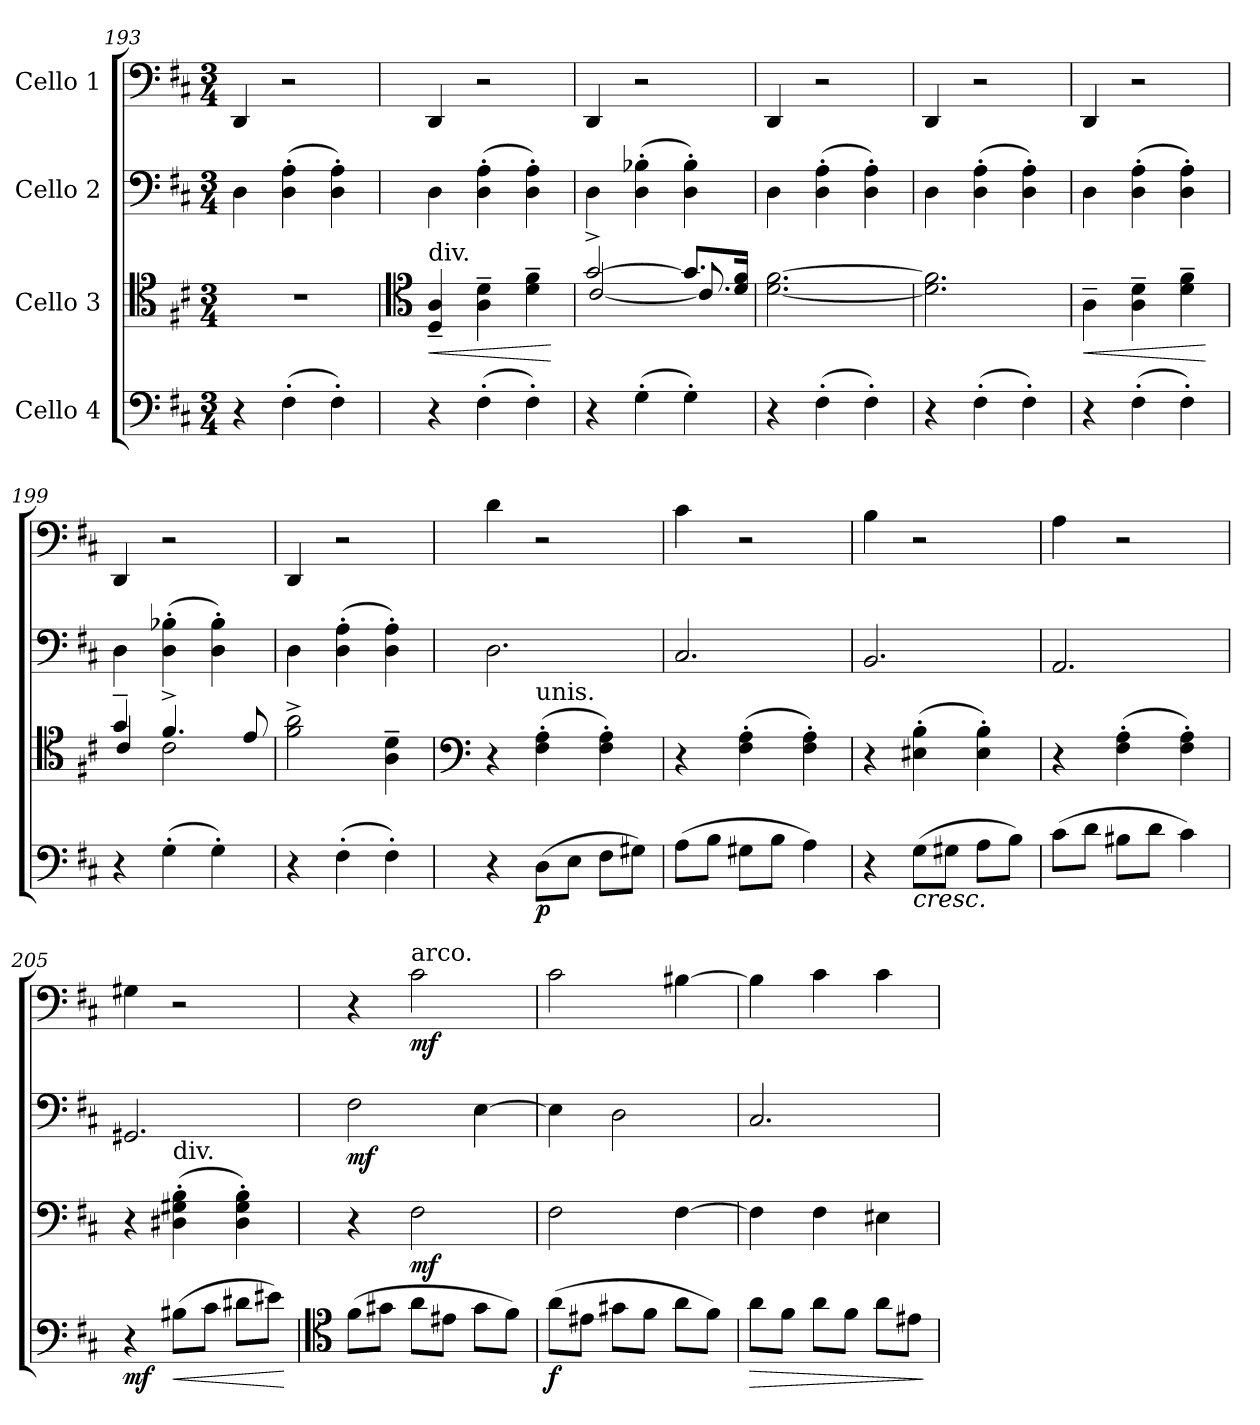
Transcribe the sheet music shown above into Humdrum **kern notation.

**kern	**dynam	**kern	**dynam	**kern	**dynam	**kern	**dynam
*part4	*part4	*part3	*part3	*part2	*part2	*part1	*part1
*staff4	*staff4	*staff3	*staff3	*staff2	*staff2	*staff1	*staff1
*I"Cello 4	*	*I"Cello 3	*	*I"Cello 2	*	*I"Cello 1	*
*clefF4	*	*clefC4	*	*clefF4	*	*clefF4	*
*k[f#c#]	*	*k[f#c#]	*	*k[f#c#]	*	*k[f#c#]	*
*M3/4	*	*M3/4	*	*M3/4	*	*M3/4	*
=193	=193	=193	=193	=193	=193	=193	=193
4r	.	2.r	.	4D\	.	4DD/	.
(4F#'\	.	.	.	(4D\' 4A\'	.	2r	.
4F#'\)	.	.	.	4D\' 4A\')	.	.	.
=194	=194	=194	=194	=194	=194	=194	=194
*	*	*clefC4	*	*	*	*	*
!	!	!LO:TX:a:t=div.	!	!	!	!	!
!	!	!	!LO:HP:b	!	!	!	!
4r	.	4D/~ 4A/~	<	4D\	.	4DD/	.
(4F#'\	.	4A\~ 4d\~	.	(4D\' 4A\'	.	2r	.
4F#'\)	.	4d\~ 4f#\~	.	4D\' 4A\')	.	.	.
.	.	.	[	.	.	.	.
=195	=195	=195	=195	=195	=195	=195	=195
*	*	*^	*	*	*	*	*
4r	.	[2g^/	[2c#/	.	4D\	.	4DD/	.
(4G'\	.	.	.	.	(4D\' 4B-X\'	.	2r	.
4G'\)	.	8.g/L]	8.c#/]	.	4D\' 4B-\')	.	.	.
.	.	16d/ 16f#/Jk	16ryy	.	.	.	.	.
*	*	*v	*v	*	*	*	*	*
=196	=196	=196	=196	=196	=196	=196	=196
4r	.	[2.d\ [2.f#\	.	4D\	.	4DD/	.
(4F#'\	.	.	.	(4D\' 4A\'	.	2r	.
4F#'\)	.	.	.	4D\' 4A\')	.	.	.
=197	=197	=197	=197	=197	=197	=197	=197
4r	.	2.d\] 2.f#\]	.	4D\	.	4DD/	.
(4F#'\	.	.	.	(4D\' 4A\'	.	2r	.
4F#'\)	.	.	.	4D\' 4A\')	.	.	.
=198	=198	=198	=198	=198	=198	=198	=198
!	!	!	!LO:HP:b	!	!	!	!
4r	.	4A~\	<	4D\	.	4DD/	.
(4F#'\	.	4A\~ 4d\~	.	(4D\' 4A\'	.	2r	.
4F#'\)	.	4d\~ 4f#\~	.	4D\' 4A\')	.	.	.
.	.	.	[	.	.	.	.
!!LO:LB:g=z
=199	=199	=199	=199	=199	=199	=199	=199
*	*	*^	*	*	*	*	*
4r	.	4g~/	4c#/	.	4D\	.	4DD/	.
(4G'\	.	4.f#^/	2c#\	.	(4D\' 4B-X\'	.	2r	.
4G'\)	.	.	.	.	4D\' 4B-\')	.	.	.
.	.	8e/	.	.	.	.	.	.
*	*	*v	*v	*	*	*	*	*
=200	=200	=200	=200	=200	=200	=200	=200
4r	.	2f#\^ 2a\^	.	4D\	.	4DD/	.
(4F#'\	.	.	.	(4D\' 4A\'	.	2r	.
4F#'\)	.	4A\~ 4d\~	.	4D\' 4A\')	.	.	.
=201	=201	=201	=201	=201	=201	=201	=201
*	*	*clefF4	*	*	*	*	*
4r	.	4r	.	2.D\	.	4d\	.
!	!	!LO:TX:a:t=unis.	!	!	!	!	!
!	!LO:DY:b	!	!	!	!	!	!
(8D\L	p	(4F#\' 4A\'	.	.	.	2r	.
8E\J	.	.	.	.	.	.	.
8F#\L	.	4F#\' 4A\')	.	.	.	.	.
8G#X\J)	.	.	.	.	.	.	.
=202	=202	=202	=202	=202	=202	=202	=202
(8A\L	.	4r	.	2.C#/	.	4c#\	.
8B\J	.	.	.	.	.	.	.
8G#X\L	.	(4F#\' 4A\'	.	.	.	2r	.
8B\J	.	.	.	.	.	.	.
4A\)	.	4F#\' 4A\')	.	.	.	.	.
=203	=203	=203	=203	=203	=203	=203	=203
4r	.	4r	.	2.BB/	.	4B\	.
!LO:TX:b:i:t=cresc.	!	!	!	!	!	!	!
(8G\L	.	(4E#X\' 4B\'	.	.	.	2r	.
8G#X\J	.	.	.	.	.	.	.
8A\L	.	4E#\' 4B\')	.	.	.	.	.
8B\J)	.	.	.	.	.	.	.
=204	=204	=204	=204	=204	=204	=204	=204
(8c#\L	.	4r	.	2.AA/	.	4A\	.
8d\J	.	.	.	.	.	.	.
8B#X\L	.	(4F#\' 4A\'	.	.	.	2r	.
8d\J	.	.	.	.	.	.	.
4c#\)	.	4F#\' 4A\')	.	.	.	.	.
!!LO:PB:g=z
=205	=205	=205	=205	=205	=205	=205	=205
!	!LO:DY:b	!	!	!	!	!	!
4r	mf	4r	.	2.GG#X/	.	4G#X\	.
!	!	!LO:TX:a:t=div.	!	!	!	!	!
!	!LO:HP:b	!	!	!	!	!	!
(8B#X\L	<	(4D#X\' 4G#X\' 4B\'	.	.	.	2r	.
8c#\J	.	.	.	.	.	.	.
8d#X\L	.	4D#\' 4G#\' 4B\')	.	.	.	.	.
8e#X\J)	.	.	.	.	.	.	.
.	[	.	.	.	.	.	.
=206	=206	=206	=206	=206	=206	=206	=206
*clefC4	*	*	*	*	*	*	*
!	!	!	!	!	!LO:DY:b	!	!
(8f#\L	.	4r	.	2F#\	mf	4r	.
8g#X\J	.	.	.	.	.	.	.
!	!	!	!	!	!	!LO:TX:a:t=arco.	!
!	!	!	!LO:DY:b	!	!	!	!LO:DY:b
8a\L	.	2F#\	mf	.	.	2c#\	mf
8e#X\J	.	.	.	.	.	.	.
8g#\L	.	.	.	[4E\	.	.	.
8f#\J)	.	.	.	.	.	.	.
=207	=207	=207	=207	=207	=207	=207	=207
!	!LO:DY:b	!	!	!	!	!	!
(8a\L	f	2F#\	.	4E\]	.	2c#\	.
8e#X\J	.	.	.	.	.	.	.
8g#X\L	.	.	.	2D\	.	.	.
8f#\J	.	.	.	.	.	.	.
8a\L	.	[4F#\	.	.	.	[4B#X\	.
8f#\J)	.	.	.	.	.	.	.
=208	=208	=208	=208	=208	=208	=208	=208
!	!LO:HP:b	!	!	!	!	!	!
8a\L	>	4F#\]	.	2.C#/	.	4B#\]	.
8f#\J	.	.	.	.	.	.	.
8a\L	.	4F#\	.	.	.	4c#\	.
8f#\J	.	.	.	.	.	.	.
8a\L	.	4E#X\	.	.	.	4c#\	.
8e#X\J	.	.	.	.	.	.	.
.	]	.	.	.	.	.	.
=	=	=	=	=	=	=	=
*-	*-	*-	*-	*-	*-	*-	*-
